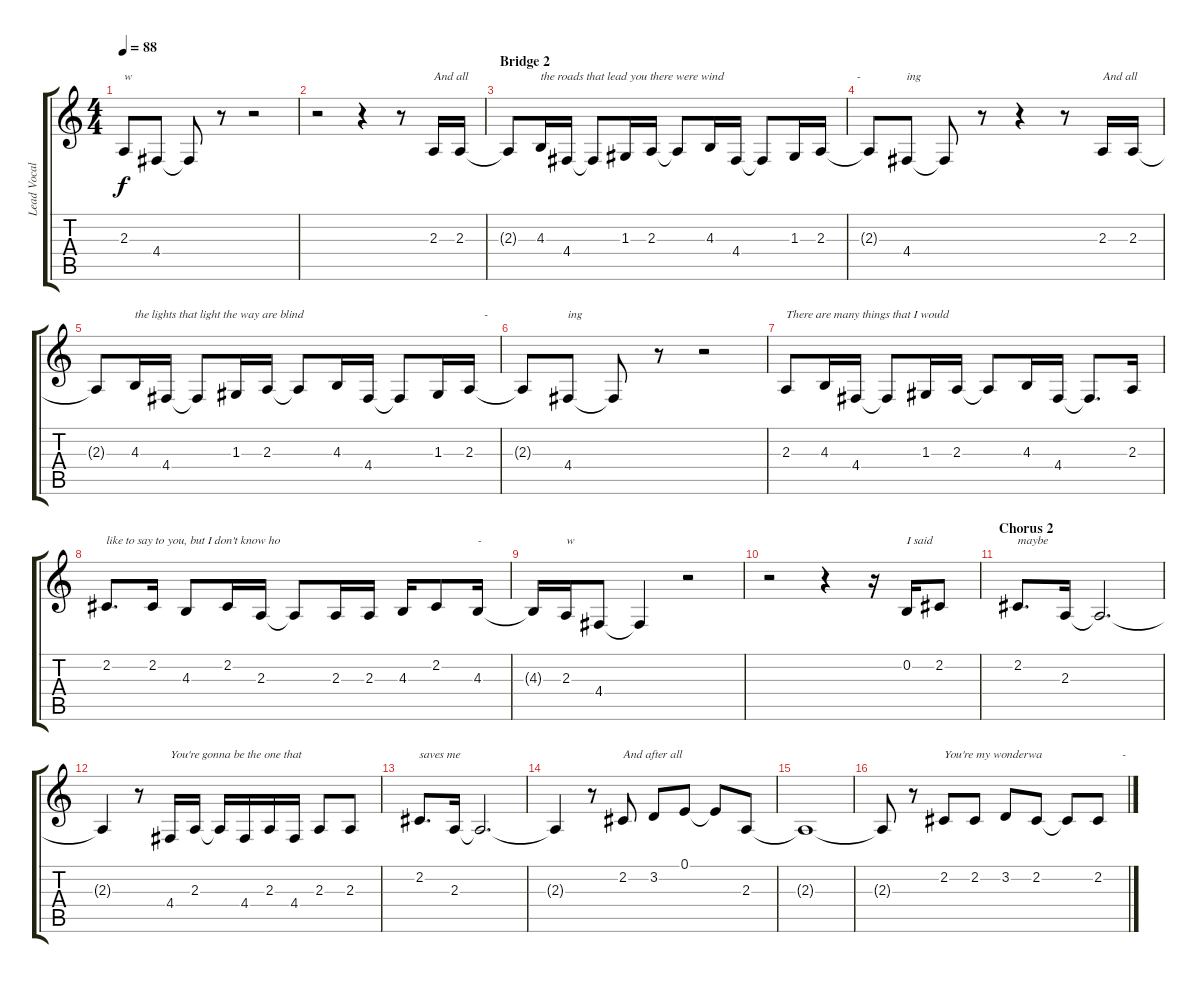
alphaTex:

\track ("Lead Vocals" "Lead Vocal") {instrument tenorsax}
\staff {score tabs}
\tuning (E4 B3 G3 D3 A2 E2) {hide}
\ts (4 4)
\tempo 88
\clef g2
\ks c
2.3{t}.8{txt "w" dy f} 4.4.8 4.4{t}.8 r.8 r.2 |
r.2 r.4 r.8 2.3.16{txt "And all"} 2.3.16 |
\section ("" "Bridge 2")
2.3{t}.8 4.3.16{txt "the roads that lead you there were wind"} 4.4.16 4.4{t}.8 1.3.16 2.3.16 2.3{t}.8 4.3.16 4.4.16 4.4{t}.8 1.3.16 2.3.16{txt "            -"} |
2.3{t}.8 4.4.8{txt "ing"} 4.4{t}.8 r.8 r.4 r.8 2.3.16{txt "And all"} 2.3.16 |
2.3{t}.8 4.3.16{txt "the lights that light the way are blind"} 4.4.16 4.4{t}.8 1.3.16 2.3.16 2.3{t}.8 4.3.16 4.4.16 4.4{t}.8 1.3.16 2.3.16{txt "     -"} |
2.3{t}.8 4.4.8{txt "ing"} 4.4{t}.8 r.8 r.2 |
2.3.8{txt "There are many things that I would"} 4.3.16 4.4.16 4.4{t}.8 1.3.16 2.3.16 2.3{t}.8 4.3.16 4.4.16 4.4{t}.8{d} 2.3.16 |
2.2.8{d txt "like to say to you, but I don't know ho"} 2.2.16 4.3.8 2.2.16 2.3.16 2.3{t}.8 2.3.16 2.3.16 4.3.16 2.2.8 4.3.16{txt "-"} |
4.3{t}.16 2.3.16{txt "w"} 4.4.8 4.4{t}.4 r.2 |
r.2 r.4 r.16 0.2.16{txt "I said"} 2.2.8 |
\section ("" "Chorus 2")
2.2.8{d txt "maybe"} 2.3.16 2.3{t}.2{d} |
2.3{t}.4 r.8 4.4.16{txt "You're gonna be the one that"} 2.3.16 2.3{t}.16 4.4.16 2.3.16 4.4.16 2.3.8 2.3.8 |
2.2.8{d txt "saves me"} 2.3.16 2.3{t}.2{d} |
2.3{t}.4 r.8 2.2.8{txt "And after all"} 3.2.8 0.1.8 0.1{t}.8 2.3.8 |
2.3{t}.1 |
2.3{t}.8 r.8 2.2.8{txt "You're my wonderwa"} 2.2.8 3.2.8 2.2.8 2.2{t}.8 2.2.8{txt "        -"}
